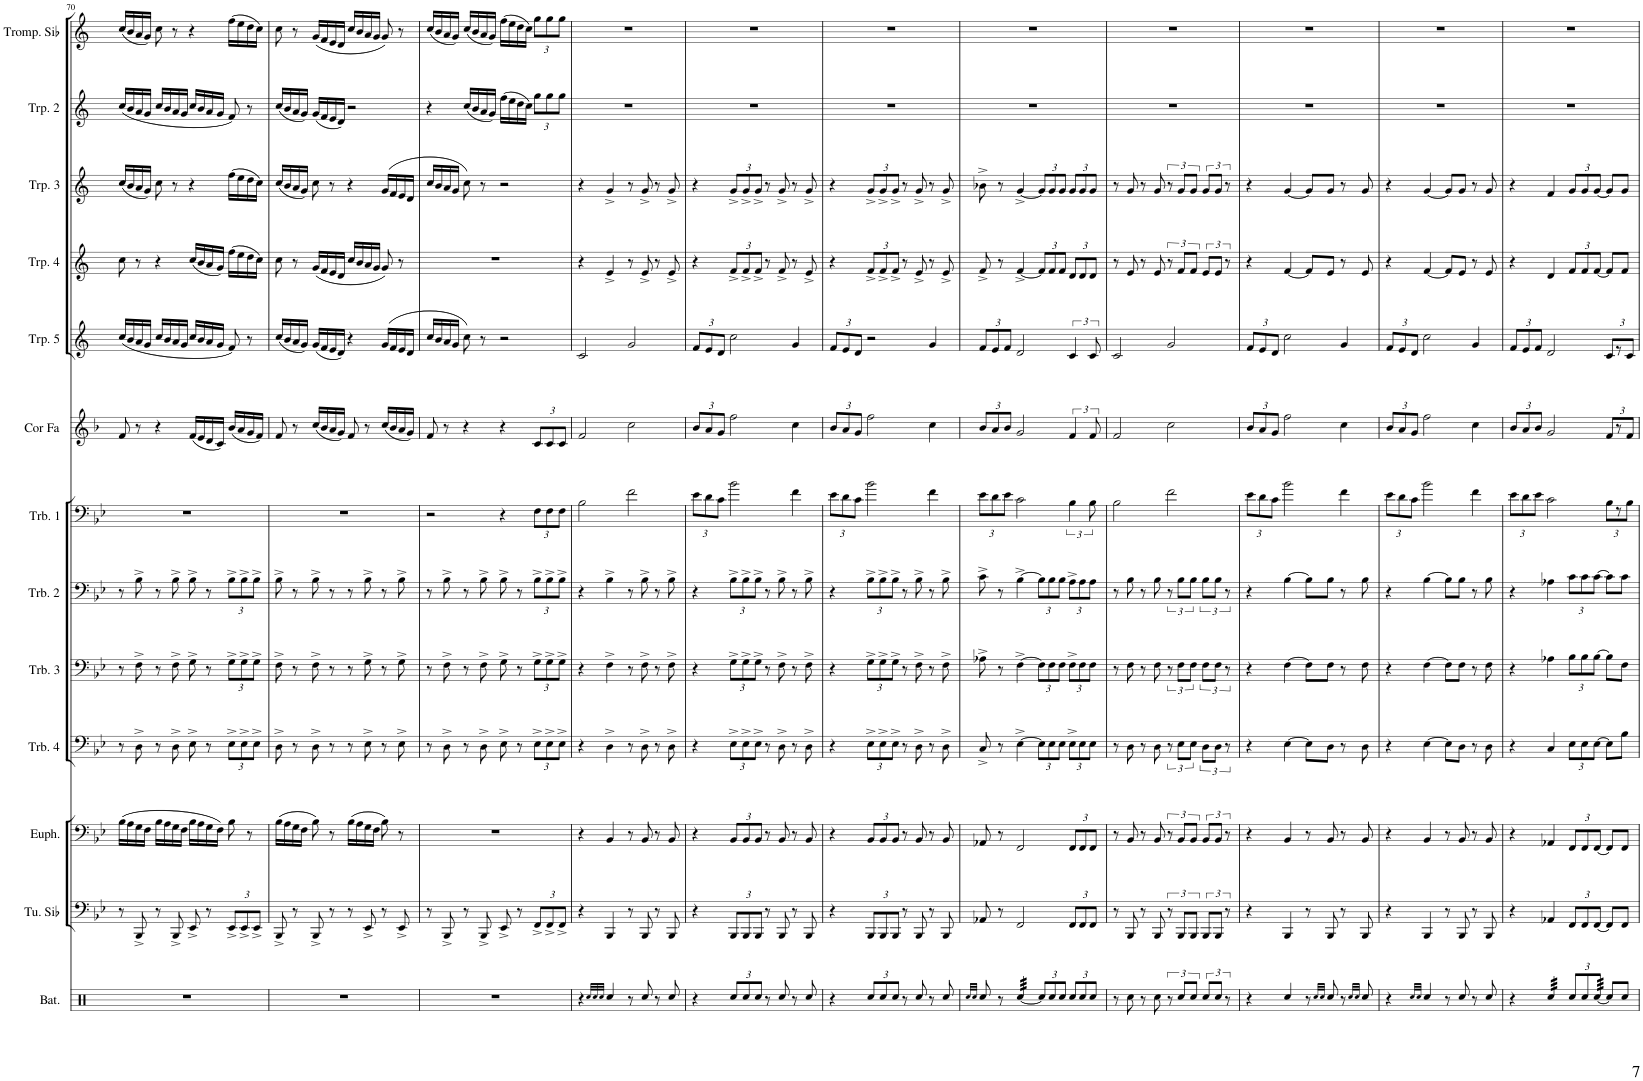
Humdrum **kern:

**kern	**kern	**kern	**kern	**kern	**kern	**kern	**kern	**kern	**kern	**kern	**kern	**kern
*part13	*part12	*part11	*part10	*part9	*part8	*part7	*part6	*part5	*part4	*part3	*part2	*part1
*staff13	*staff12	*staff11	*staff10	*staff9	*staff8	*staff7	*staff6	*staff5	*staff4	*staff3	*staff2	*staff1
*I"Batterie	*I"Tuba en Sib	*I"Euphonium	*I"Trombone 4	*I"Trombone 3	*I"Trombone 2	*I"Trombone 1	*I"Cor en Fa	*I"Trompette 5	*I"Trompette 4	*I"Trompette 3	*I"Trompette 2	*I"Trompette 1
*I'Bat.	*I'Tu. Sib	*I'Euph.	*I'Trb. 4	*I'Trb. 3	*I'Trb. 2	*I'Trb. 1	*I'Cor Fa	*I'Trp. 5	*I'Trp. 4	*I'Trp. 3	*I'Trp. 2	*I'Trp. 1
!!LO:PB:g=z
*clefX	*clefF4	*clefF4	*clefF4	*clefF4	*clefF4	*clefF4	*clefG2	*clefG2	*clefG2	*clefG2	*clefG2	*clefG2
*	*	*	*	*	*	*	*Trd4c7	*Trd1c2	*Trd1c2	*Trd1c2	*Trd1c2	*Trd1c2
*k[b-e-a-]	*k[b-e-]	*k[b-e-]	*k[b-e-]	*k[b-e-]	*k[b-e-]	*k[b-e-]	*k[b-]	*k[]	*k[]	*k[]	*k[]	*k[]
*M4/4	*M4/4	*M4/4	*M4/4	*M4/4	*M4/4	*M4/4	*M4/4	*M4/4	*M4/4	*M4/4	*M4/4	*M4/4
=70	=70	=70	=70	=70	=70	=70	=70	=70	=70	=70	=70	=70
1r	8r	(16B-\LL	8r	8r	8r	1r	8f/	(16cc/LL	8cc\	(16cc/LL	(16cc/LL	(16cc/LL
.	.	16A\	.	.	.	.	.	16b/	.	16b/	16b/	16b/
.	8BBB-^/	16G\	8D^\	8F^\	8B-^\	.	8r	16a/	8r	16a/	16a/	16a/
.	.	16F\JJ	.	.	.	.	.	16g/JJ	.	16g/JJ)	16g/JJ	16g/JJ)
.	8r	16B-\LL	8r	8r	8r	.	4r	16cc/LL	4r	8cc\	16cc/LL	8cc\
.	.	16A\	.	.	.	.	.	16b/	.	.	16b/	.
.	8BBB-^/	16G\	8D^\	8F^\	8B-^\	.	.	16a/	.	8r	16a/	8r
.	.	16F\JJ	.	.	.	.	.	16g/JJ	.	.	16g/JJ	.
.	8EE-^/	16B-\LL	8E-^\	8G^\	8B-^\	.	(16f/LL	16cc/LL	(16cc/LL	4r	16cc/LL	4r
.	.	16A\	.	.	.	.	16e/	16b/	16b/	.	16b/	.
.	8r	16G\	8r	8r	8r	.	16d/	16a/	16a/	.	16a/	.
.	.	16F\JJ)	.	.	.	.	16c/JJ)	16g/JJ	16g/JJ)	.	16g/JJ	.
*	*Xbrackettup	*	*Xbrackettup	*Xbrackettup	*Xbrackettup	*	*	*	*	*	*	*
.	12EE-^/L	8B-\	12E-^\L	12G^\L	12B-^\L	.	(16b-/LL	8f/)	(16ff\LL	(16ff\LL	8f/)	(16ff\LL
.	.	.	.	.	.	.	16a/	.	16ee\	16ee\	.	16ee\
.	12EE-^/	.	12E-^\	12G^\	12B-^\	.	.	.	.	.	.	.
.	.	8r	.	.	.	.	16g/	8r	16dd\	16dd\	8r	16dd\
.	12EE-^/J	.	12E-^\J	12G^\J	12B-^\J	.	.	.	.	.	.	.
.	.	.	.	.	.	.	16f/JJ)	.	16cc\JJ)	16cc\JJ)	.	16cc\JJ)
=71	=71	=71	=71	=71	=71	=71	=71	=71	=71	=71	=71	=71
1r	8BBB-^/	(16B-\LL	8D^\	8F^\	8B-^\	1r	8f/	(16cc/LL	8cc\	(16cc/LL	(16cc/LL	8cc\
.	.	16A\	.	.	.	.	.	16b/	.	16b/	16b/	.
.	8r	16G\	8r	8r	8r	.	8r	16a/	8r	16a/	16a/	8r
.	.	16F\JJ	.	.	.	.	.	16g/JJ)	.	16g/JJ)	16g/JJ)	.
.	8BBB-^/	8B-\)	8D^\	8F^\	8B-^\	.	(16cc/LL	(16g/LL	(16g/LL	8cc\	(16g/LL	(16g/LL
.	.	.	.	.	.	.	16b-/	16f/	16f/	.	16f/	16f/
.	8r	8r	8r	8r	8r	.	16a/	16e/	16e/	8r	16e/	16e/
.	.	.	.	.	.	.	16g/JJ)	16d/JJ)	16d/JJ	.	16d/JJ)	16d/JJ
.	8r	(16B-\LL	8r	8r	8r	.	8f/	4r	16cc/LL	4r	2r	16cc/LL
.	.	16A\	.	.	.	.	.	.	16b/	.	.	16b/
.	8EE-^/	16G\	8E-^\	8G^\	8B-^\	.	8r	.	16a/	.	.	16a/
.	.	16F\JJ	.	.	.	.	.	.	16g/JJ	.	.	16g/JJ
.	8r	8B-\)	8r	8r	8r	.	(16cc/LL	(16g/LL	8g/)	(16g/LL	.	8g/)
.	.	.	.	.	.	.	16b-/	16f/	.	16f/	.	.
.	8EE-^/	8r	8E-^\	8G^\	8B-^\	.	16a/	16e/	8r	16e/	.	8r
.	.	.	.	.	.	.	16g/JJ)	16d/JJ	.	16d/JJ	.	.
=72	=72	=72	=72	=72	=72	=72	=72	=72	=72	=72	=72	=72
1r	8r	1r	8r	8r	8r	2r	8f/	16cc/LL	1r	16cc/LL	4r	(16cc/LL
.	.	.	.	.	.	.	.	16b/	.	16b/	.	16b/
.	8BBB-^/	.	8D^\	8F^\	8B-^\	.	8r	16a/	.	16a/	.	16a/
.	.	.	.	.	.	.	.	16g/JJ	.	16g/JJ	.	16g/JJ)
.	8r	.	8r	8r	8r	.	4r	8cc\)	.	8cc\)	(16cc/LL	(16cc/LL
.	.	.	.	.	.	.	.	.	.	.	16b/	16b/
.	8BBB-^/	.	8D^\	8F^\	8B-^\	.	.	8r	.	8r	16a/	16a/
.	.	.	.	.	.	.	.	.	.	.	16g/JJ)	16g/JJ)
.	8EE-^/	.	8E-^\	8G^\	8B-^\	4r	4r	2r	.	2r	(16ff\LL	(16ff\LL
.	.	.	.	.	.	.	.	.	.	.	16ee\	16ee\
.	8r	.	8r	8r	8r	.	.	.	.	.	16dd\	16dd\
.	.	.	.	.	.	.	.	.	.	.	16cc\JJ)	16cc\JJ)
*	*	*	*	*	*	*Xbrackettup	*Xbrackettup	*	*	*	*Xbrackettup	*Xbrackettup
.	12FF^/L	.	12E-^\L	12G^\L	12B-^\L	12F\L	12c/L	.	.	.	12gg\L	12gg\L
.	12FF^/	.	12E-^\	12G^\	12B-^\	12F\	12c/	.	.	.	12gg\	12gg\
.	12FF^/J	.	12E-^\J	12G^\J	12B-^\J	12F\J	12c/J	.	.	.	12gg\J	12gg\J
=73	=73	=73	=73	=73	=73	=73	=73	=73	=73	=73	=73	=73
4r	4r	4r	4r	4r	4r	2B-\	2f/	2c/	4r	4r	1r	1r
32qRcc/LLL	.	.	.	.	.	.	.	.	.	.	.	.
32qRcc/	.	.	.	.	.	.	.	.	.	.	.	.
32qRcc/JJJ	.	.	.	.	.	.	.	.	.	.	.	.
4Rcc/	4BBB-/	4BB-/	4D^\	4F^\	4B-^\	.	.	.	4e^/	4g^/	.	.
8r	8r	8r	8r	8r	8r	2f\	2cc\	2g/	8r	8r	.	.
8Rcc/	8BBB-/	8BB-/	8D^\	8F^\	8B-^\	.	.	.	8e^/	8g^/	.	.
8r	8r	8r	8r	8r	8r	.	.	.	8r	8r	.	.
8Rcc/	8BBB-/	8BB-/	8D^\	8F^\	8B-^\	.	.	.	8e^/	8g^/	.	.
=74	=74	=74	=74	=74	=74	=74	=74	=74	=74	=74	=74	=74
*	*	*	*	*	*	*	*	*Xbrackettup	*	*	*	*
4r	4r	4r	4r	4r	4r	12e-\L	12b-/L	12f/L	4r	4r	1r	1r
.	.	.	.	.	.	12d\	12a/	12e/	.	.	.	.
.	.	.	.	.	.	12c\J	12g/J	12d/J	.	.	.	.
*Xbrackettup	*	*Xbrackettup	*	*	*	*	*	*	*Xbrackettup	*Xbrackettup	*	*
12Rcc/L	12BBB-/L	12BB-/L	12E-^\L	12G^\L	12B-^\L	2b-\	2ff\	2cc\	12f^/L	12g^/L	.	.
12Rcc/	12BBB-/	12BB-/	12E-^\	12G^\	12B-^\	.	.	.	12f^/	12g^/	.	.
12Rcc/J	12BBB-/J	12BB-/J	12E-^\J	12G^\J	12B-^\J	.	.	.	12f^/J	12g^/J	.	.
8r	8r	8r	8r	8r	8r	.	.	.	8r	8r	.	.
8Rcc/	8BBB-/	8BB-/	8D^\	8F^\	8B-^\	.	.	.	8f^/	8g^/	.	.
8r	8r	8r	8r	8r	8r	4f\	4cc\	4g/	8r	8r	.	.
8Rcc/	8BBB-/	8BB-/	8D^\	8F^\	8B-^\	.	.	.	8e^/	8g^/	.	.
=75	=75	=75	=75	=75	=75	=75	=75	=75	=75	=75	=75	=75
4r	4r	4r	4r	4r	4r	12e-\L	12b-/L	12f/L	4r	4r	1r	1r
.	.	.	.	.	.	12d\	12a/	12e/	.	.	.	.
.	.	.	.	.	.	12c\J	12g/J	12d/J	.	.	.	.
12Rcc/L	12BBB-/L	12BB-/L	12E-^\L	12G^\L	12B-^\L	2b-\	2ff\	2r	12f^/L	12g^/L	.	.
12Rcc/	12BBB-/	12BB-/	12E-^\	12G^\	12B-^\	.	.	.	12f^/	12g^/	.	.
12Rcc/J	12BBB-/J	12BB-/J	12E-^\J	12G^\J	12B-^\J	.	.	.	12f^/J	12g^/J	.	.
8r	8r	8r	8r	8r	8r	.	.	.	8r	8r	.	.
8Rcc/	8BBB-/	8BB-/	8D^\	8F^\	8B-^\	.	.	.	8e^/	8g^/	.	.
8r	8r	8r	8r	8r	8r	4f\	4cc\	4g/	8r	8r	.	.
8Rcc/	8BBB-/	8BB-/	8D^\	8F^\	8B-^\	.	.	.	8e^/	8g^/	.	.
=76	=76	=76	=76	=76	=76	=76	=76	=76	=76	=76	=76	=76
32qRcc/LLL	.	.	.	.	.	.	.	.	.	.	.	.
32qRcc/JJJ	.	.	.	.	.	.	.	.	.	.	.	.
8Rcc/	8AA-X/	8AA-X/	8C^/	8A-X^\	8c^\	12e-\L	12b-/L	12f/L	8f^/	8b-X^\	1r	1r
.	.	.	.	.	.	12d\	12a/	12e/	.	.	.	.
8r	8r	8r	8r	8r	8r	.	.	.	8r	8r	.	.
.	.	.	.	.	.	12e-\J	12b-/J	12f/J	.	.	.	.
*tremolo	*	*	*	*	*	*	*	*	*	*	*	*
[32Rcc/LLL	2FF/	2FF/	[4E-^\	[4F^\	[4B-^\	2c\	2g/	2d/	[4f^/	[4g^/	.	.
32Rcc/	.	.	.	.	.	.	.	.	.	.	.	.
32Rcc/	.	.	.	.	.	.	.	.	.	.	.	.
32Rcc/	.	.	.	.	.	.	.	.	.	.	.	.
32Rcc/	.	.	.	.	.	.	.	.	.	.	.	.
32Rcc/	.	.	.	.	.	.	.	.	.	.	.	.
32Rcc/	.	.	.	.	.	.	.	.	.	.	.	.
32Rcc/JJJ	.	.	.	.	.	.	.	.	.	.	.	.
*Xtremolo	*	*	*	*	*	*	*	*	*	*	*	*
12Rcc/L]	.	.	12E-\L]	12F\L]	12B-\L]	.	.	.	12f/L]	12g/L]	.	.
12Rcc/	.	.	12E-\	12F\	12B-\	.	.	.	12f/	12g/	.	.
12Rcc/J	.	.	12E-\J	12F\J	12B-\J	.	.	.	12f/J	12g/J	.	.
*	*	*	*	*	*	*brackettup	*brackettup	*brackettup	*	*	*	*
12Rcc/L	12FF/L	12FF/L	12E-^\L	12F^\L	12A^\L	6B-\	6f/	6c/	12d/L	12g/L	.	.
12Rcc/	12FF/	12FF/	12E-\	12F\	12A\	.	.	.	12d/	12g/	.	.
12Rcc/J	12FF/J	12FF/J	12E-\J	12F\J	12A\J	12B-\	12f/	12c/	12d/J	12g/J	.	.
=77	=77	=77	=77	=77	=77	=77	=77	=77	=77	=77	=77	=77
8r	8r	8r	8r	8r	8r	2B-\	2f/	2c/	8r	8r	1r	1r
8Rcc\	8BBB-/	8BB-/	8D\	8F\	8B-\	.	.	.	8e/	8g/	.	.
8r	8r	8r	8r	8r	8r	.	.	.	8r	8r	.	.
8Rcc\	8BBB-/	8BB-/	8D\	8F\	8B-\	.	.	.	8e/	8g/	.	.
*brackettup	*brackettup	*brackettup	*brackettup	*brackettup	*brackettup	*	*	*	*brackettup	*brackettup	*	*
12r	12r	12r	12r	12r	12r	2f\	2cc\	2g/	12r	12r	.	.
12Rcc/L	12BBB-/L	12BB-/L	12E-\L	12F\L	12B-\L	.	.	.	12f/L	12g/L	.	.
12Rcc/J	12BBB-/J	12BB-/J	12E-\J	12F\J	12B-\J	.	.	.	12f/J	12g/J	.	.
12Rcc/L	12BBB-/L	12BB-/L	12D\L	12F\L	12B-\L	.	.	.	12e/L	12g/L	.	.
12Rcc/J	12BBB-/J	12BB-/J	12D\J	12F\J	12B-\J	.	.	.	12e/J	12g/J	.	.
12r	12r	12r	12r	12r	12r	.	.	.	12r	12r	.	.
=78	=78	=78	=78	=78	=78	=78	=78	=78	=78	=78	=78	=78
*	*	*	*	*	*	*Xbrackettup	*Xbrackettup	*Xbrackettup	*	*	*	*
4r	4r	4r	4r	4r	4r	12e-\L	12b-/L	12f/L	4r	4r	1r	1r
.	.	.	.	.	.	12d\	12a/	12e/	.	.	.	.
.	.	.	.	.	.	12c\J	12g/J	12d/J	.	.	.	.
4Rcc/	4BBB-/	4BB-/	[4E-\	[4F\	[4B-\	2b-\	2ff\	2cc\	[4f/	[4g/	.	.
8r	8r	8r	8E-\L]	8F\L]	8B-\L]	.	.	.	8f/L]	8g/L]	.	.
32qRcc/LLL	.	.	.	.	.	.	.	.	.	.	.	.
32qRcc/JJJ	.	.	.	.	.	.	.	.	.	.	.	.
8Rcc/	8BBB-/	8BB-/	8D\J	8F\J	8B-\J	.	.	.	8e/J	8g/J	.	.
8r	8r	8r	8r	8r	8r	4f\	4cc\	4g/	8r	8r	.	.
32qRcc/LLL	.	.	.	.	.	.	.	.	.	.	.	.
32qRcc/JJJ	.	.	.	.	.	.	.	.	.	.	.	.
8Rcc/	8BBB-/	8BB-/	8D\	8F\	8B-\	.	.	.	8e/	8g/	.	.
=79	=79	=79	=79	=79	=79	=79	=79	=79	=79	=79	=79	=79
4r	4r	4r	4r	4r	4r	12e-\L	12b-/L	12f/L	4r	4r	1r	1r
.	.	.	.	.	.	12d\	12a/	12e/	.	.	.	.
.	.	.	.	.	.	12c\J	12g/J	12d/J	.	.	.	.
32qRcc/LLL	.	.	.	.	.	.	.	.	.	.	.	.
32qRcc/JJJ	.	.	.	.	.	.	.	.	.	.	.	.
4Rcc/	4BBB-/	4BB-/	[4E-\	[4F\	[4B-\	2b-\	2ff\	2cc\	[4f/	[4g/	.	.
8r	8r	8r	8E-\L]	8F\L]	8B-\L]	.	.	.	8f/L]	8g/L]	.	.
8Rcc/	8BBB-/	8BB-/	8D\J	8F\J	8B-\J	.	.	.	8e/J	8g/J	.	.
8r	8r	8r	8r	8r	8r	4f\	4cc\	4g/	8r	8r	.	.
8Rcc/	8BBB-/	8BB-/	8D\	8F\	8B-\	.	.	.	8e/	8g/	.	.
=80	=80	=80	=80	=80	=80	=80	=80	=80	=80	=80	=80	=80
4r	4r	4r	4r	4r	4r	12e-\L	12b-/L	12f/L	4r	4r	1r	1r
.	.	.	.	.	.	12d\	12a/	12e/	.	.	.	.
.	.	.	.	.	.	12e-\J	12b-/J	12f/J	.	.	.	.
*tremolo	*	*	*	*	*	*	*	*	*	*	*	*
32Rcc/LLL	4AA-X/	4AA-X/	4C/	4A-X\	4A-X\	2c\	2g/	2d/	4d/	4f/	.	.
32Rcc/	.	.	.	.	.	.	.	.	.	.	.	.
32Rcc/	.	.	.	.	.	.	.	.	.	.	.	.
32Rcc/	.	.	.	.	.	.	.	.	.	.	.	.
32Rcc/	.	.	.	.	.	.	.	.	.	.	.	.
32Rcc/	.	.	.	.	.	.	.	.	.	.	.	.
32Rcc/	.	.	.	.	.	.	.	.	.	.	.	.
32Rcc/JJJ	.	.	.	.	.	.	.	.	.	.	.	.
*Xtremolo	*	*	*	*	*	*	*	*	*	*	*	*
*Xbrackettup	*Xbrackettup	*Xbrackettup	*Xbrackettup	*Xbrackettup	*Xbrackettup	*	*	*	*Xbrackettup	*Xbrackettup	*	*
12Rcc/L	12FF/L	12FF/L	12E-\L	12B-\L	12c\L	.	.	.	12f/L	12g/L	.	.
12Rcc/	12FF/	12FF/	12E-\	12B-\	12c\	.	.	.	12f/	12g/	.	.
*tremolo	*	*	*	*	*	*	*	*	*	*	*	*
[96Rcc/	[12FF/J	[12FF/J	[12E-\J	[12B-\J	[12c\J	.	.	.	[12f/J	[12g/J	.	.
96Rcc/	.	.	.	.	.	.	.	.	.	.	.	.
96Rcc/	.	.	.	.	.	.	.	.	.	.	.	.
96Rcc/	.	.	.	.	.	.	.	.	.	.	.	.
96Rcc/	.	.	.	.	.	.	.	.	.	.	.	.
96Rcc/	.	.	.	.	.	.	.	.	.	.	.	.
96Rcc/	.	.	.	.	.	.	.	.	.	.	.	.
96Rcc/JJJJ	.	.	.	.	.	.	.	.	.	.	.	.
*Xtremolo	*	*	*	*	*	*	*	*	*	*	*	*
8Rcc/L]	8FF/L]	8FF/L]	8E-\L]	8B-\L]	8c\L]	12B-\L	12f/L	12c/L	8f/L]	8g/L]	.	.
.	.	.	.	.	.	12r	12r	12r	.	.	.	.
8Rcc/J	8FF/J	8FF/J	8B-\J	8F\J	8c\J	.	.	.	8f/J	8g/J	.	.
.	.	.	.	.	.	12B-\J	12f/J	12c/J	.	.	.	.
=	=	=	=	=	=	=	=	=	=	=	=	=
*-	*-	*-	*-	*-	*-	*-	*-	*-	*-	*-	*-	*-
